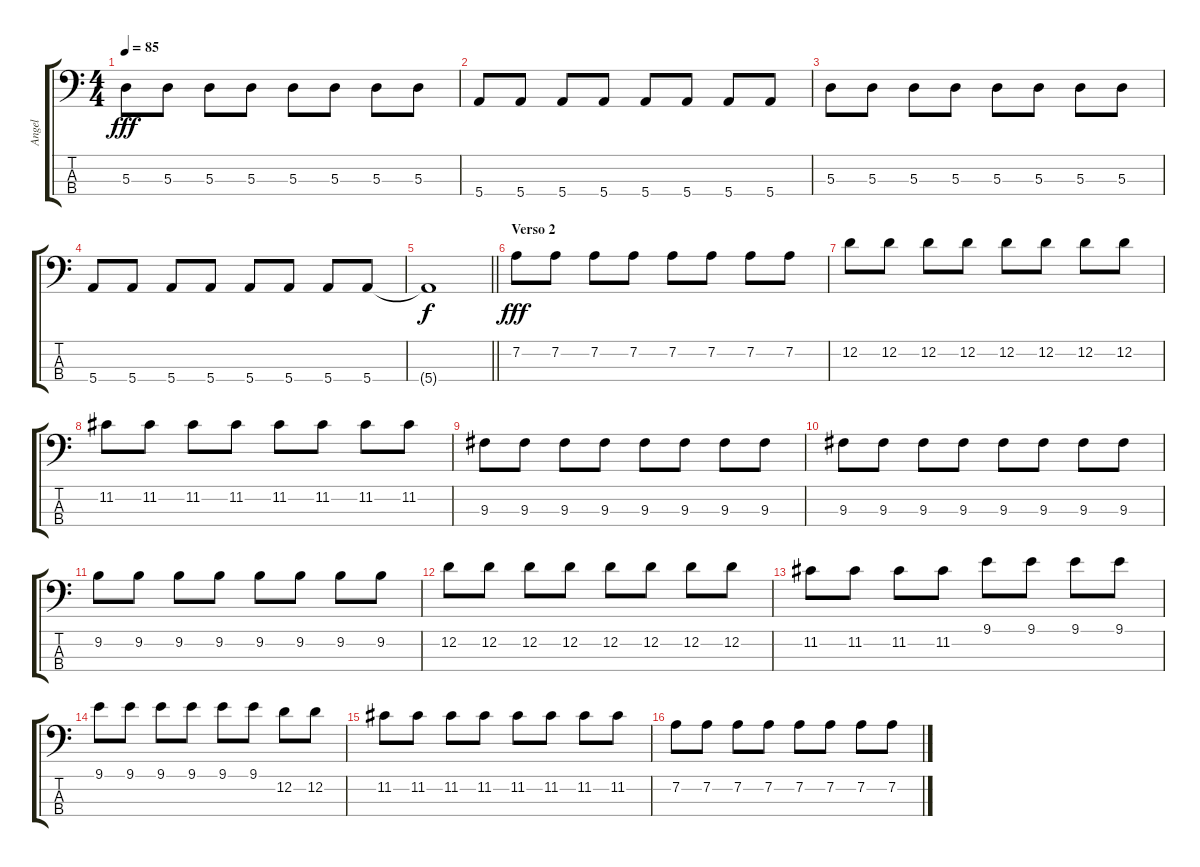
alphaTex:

\track ("Angel" "Angel") {instrument electricbassfinger}
\staff {score tabs}
\tuning (G2 D2 A1 E1) {hide}
\ts (4 4)
\tempo 85
\clef f4
\ks c
5.3.8{dy fff} 5.3.8 5.3.8 5.3.8 5.3.8 5.3.8 5.3.8 5.3.8 |
5.4.8 5.4.8 5.4.8 5.4.8 5.4.8 5.4.8 5.4.8 5.4.8 |
5.3.8 5.3.8 5.3.8 5.3.8 5.3.8 5.3.8 5.3.8 5.3.8 |
5.4.8 5.4.8 5.4.8 5.4.8 5.4.8 5.4.8 5.4.8 5.4.8 |
\barLineRight lightlight
5.4{t}.1{dy f} |
\section ("" "Verso 2")
7.2.8{dy fff} 7.2.8 7.2.8 7.2.8 7.2.8 7.2.8 7.2.8 7.2.8 |
12.2.8 12.2.8 12.2.8 12.2.8 12.2.8 12.2.8 12.2.8 12.2.8 |
11.2.8 11.2.8 11.2.8 11.2.8 11.2.8 11.2.8 11.2.8 11.2.8 |
9.3.8 9.3.8 9.3.8 9.3.8 9.3.8 9.3.8 9.3.8 9.3.8 |
9.3.8 9.3.8 9.3.8 9.3.8 9.3.8 9.3.8 9.3.8 9.3.8 |
9.2.8 9.2.8 9.2.8 9.2.8 9.2.8 9.2.8 9.2.8 9.2.8 |
12.2.8 12.2.8 12.2.8 12.2.8 12.2.8 12.2.8 12.2.8 12.2.8 |
11.2.8 11.2.8 11.2.8 11.2.8 9.1.8 9.1.8 9.1.8 9.1.8 |
9.1.8 9.1.8 9.1.8 9.1.8 9.1.8 9.1.8 12.2.8 12.2.8 |
11.2.8 11.2.8 11.2.8 11.2.8 11.2.8 11.2.8 11.2.8 11.2.8 |
7.2.8 7.2.8 7.2.8 7.2.8 7.2.8 7.2.8 7.2.8 7.2.8
